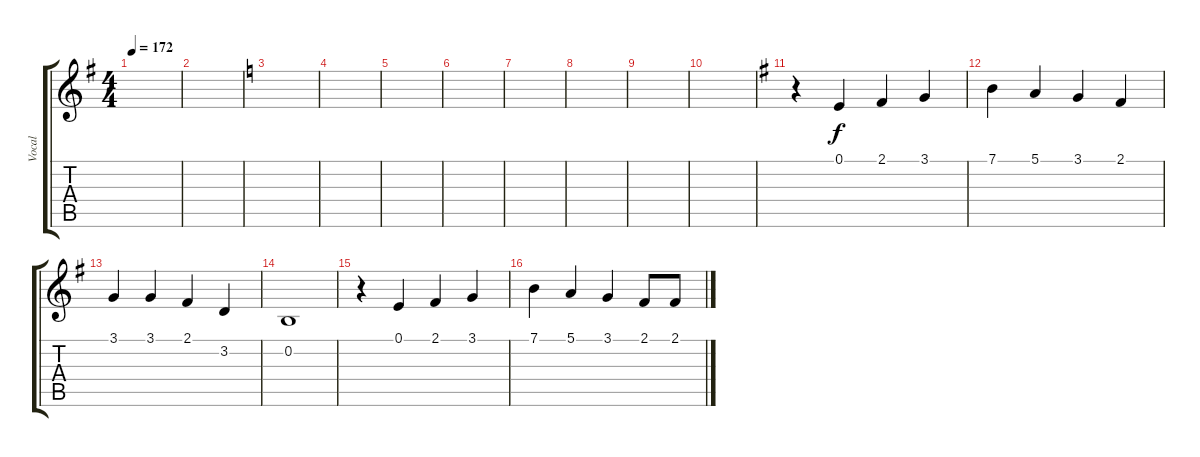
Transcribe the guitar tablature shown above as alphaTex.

\track ("Vocal" "Vocal") {instrument flute}
\staff {score tabs}
\tuning (E4 B3 G3 D3 A2 E2) {hide}
\ts (4 4)
\tempo 172
\clef g2
\ks eminor
|
|
\ks c
|
|
|
|
|
|
|
|
\ks eminor
r.4 0.1.4 2.1.4 3.1.4 |
7.1.4 5.1.4 3.1.4 2.1.4 |
3.1.4 3.1.4 2.1.4 3.2.4 |
0.2.1 |
r.4 0.1.4 2.1.4 3.1.4 |
7.1.4 5.1.4 3.1.4 2.1.8 2.1.8
